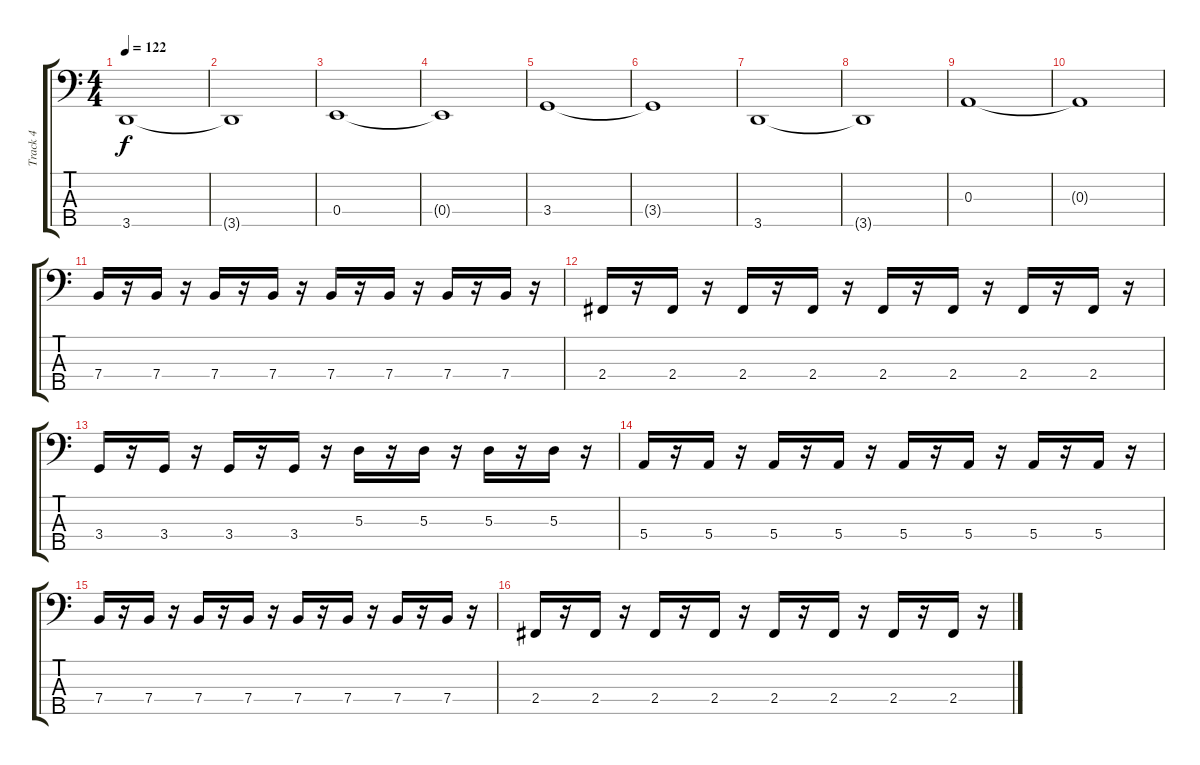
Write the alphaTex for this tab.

\track ("Track 4" "Track 4") {instrument electricbassfinger}
\staff {score tabs}
\tuning (G2 D2 A1 E1 B0) {hide}
\ts (4 4)
\tempo 122
\clef f4
\ks c
3.5.1{dy f} |
3.5{t}.1 |
0.4.1 |
0.4{t}.1 |
3.4.1 |
3.4{t}.1 |
3.5.1 |
3.5{t}.1 |
0.3.1 |
0.3{t}.1 |
7.4.16 r.16 7.4.16 r.16 7.4.16 r.16 7.4.16 r.16 7.4.16 r.16 7.4.16 r.16 7.4.16 r.16 7.4.16 r.16 |
2.4.16 r.16 2.4.16 r.16 2.4.16 r.16 2.4.16 r.16 2.4.16 r.16 2.4.16 r.16 2.4.16 r.16 2.4.16 r.16 |
3.4.16 r.16 3.4.16 r.16 3.4.16 r.16 3.4.16 r.16 5.3.16 r.16 5.3.16 r.16 5.3.16 r.16 5.3.16 r.16 |
5.4.16 r.16 5.4.16 r.16 5.4.16 r.16 5.4.16 r.16 5.4.16 r.16 5.4.16 r.16 5.4.16 r.16 5.4.16 r.16 |
7.4.16 r.16 7.4.16 r.16 7.4.16 r.16 7.4.16 r.16 7.4.16 r.16 7.4.16 r.16 7.4.16 r.16 7.4.16 r.16 |
2.4.16 r.16 2.4.16 r.16 2.4.16 r.16 2.4.16 r.16 2.4.16 r.16 2.4.16 r.16 2.4.16 r.16 2.4.16 r.16
